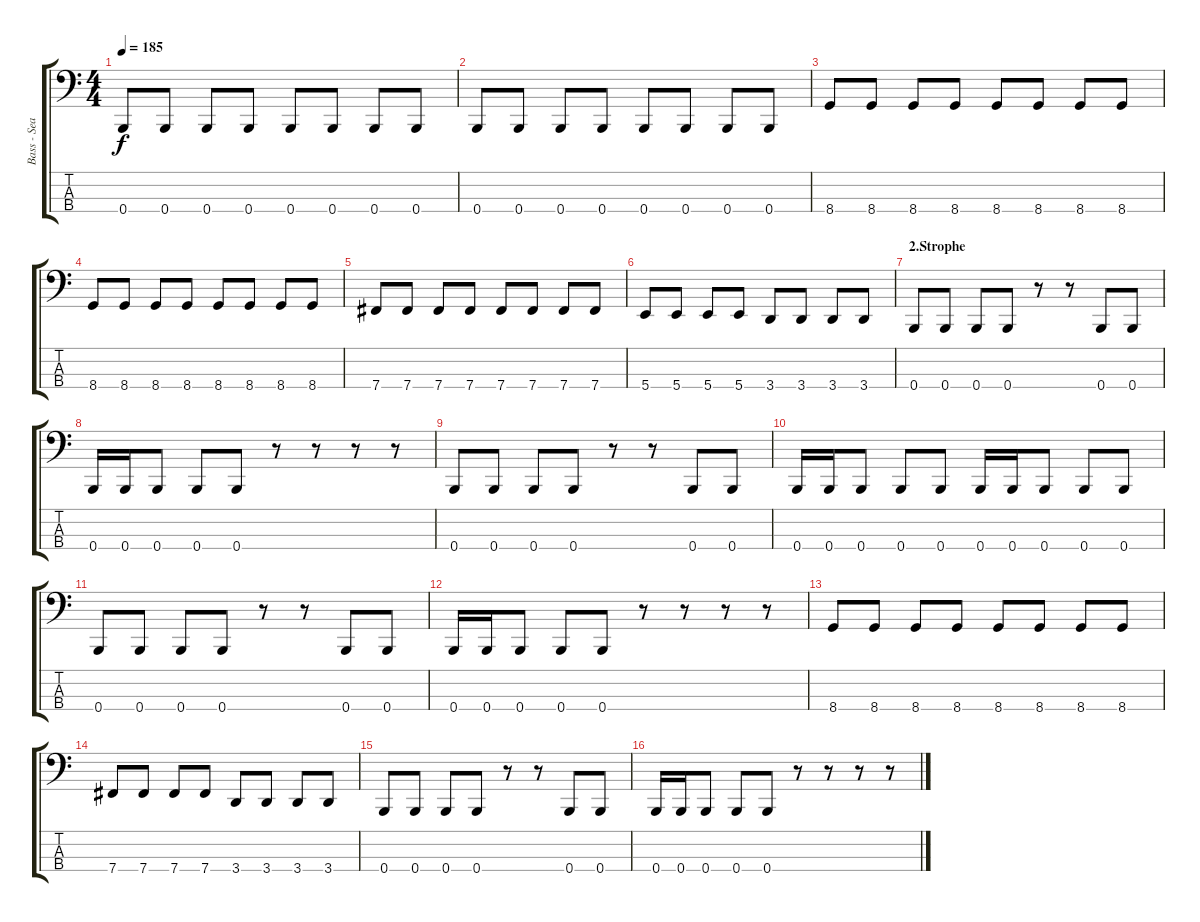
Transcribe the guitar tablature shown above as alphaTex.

\track ("Bass - Sean" "Bass - Sea") {instrument electricbasspick}
\staff {score tabs}
\tuning (E2 B1 Gb1 B0) {hide}
\ts (4 4)
\tempo 185
\clef f4
\ks c
0.4.8{dy f} 0.4.8 0.4.8 0.4.8 0.4.8 0.4.8 0.4.8 0.4.8 |
0.4.8 0.4.8 0.4.8 0.4.8 0.4.8 0.4.8 0.4.8 0.4.8 |
8.4.8 8.4.8 8.4.8 8.4.8 8.4.8 8.4.8 8.4.8 8.4.8 |
8.4.8 8.4.8 8.4.8 8.4.8 8.4.8 8.4.8 8.4.8 8.4.8 |
7.4.8 7.4.8 7.4.8 7.4.8 7.4.8 7.4.8 7.4.8 7.4.8 |
5.4.8 5.4.8 5.4.8 5.4.8 3.4.8 3.4.8 3.4.8 3.4.8 |
\section ("" "2.Strophe")
0.4.8 0.4.8 0.4.8 0.4.8 r.8 r.8 0.4.8 0.4.8 |
0.4.16 0.4.16 0.4.8 0.4.8 0.4.8 r.8 r.8 r.8 r.8 |
0.4.8 0.4.8 0.4.8 0.4.8 r.8 r.8 0.4.8 0.4.8 |
0.4.16 0.4.16 0.4.8 0.4.8 0.4.8 0.4.16 0.4.16 0.4.8 0.4.8 0.4.8 |
0.4.8 0.4.8 0.4.8 0.4.8 r.8 r.8 0.4.8 0.4.8 |
0.4.16 0.4.16 0.4.8 0.4.8 0.4.8 r.8 r.8 r.8 r.8 |
8.4.8 8.4.8 8.4.8 8.4.8 8.4.8 8.4.8 8.4.8 8.4.8 |
7.4.8 7.4.8 7.4.8 7.4.8 3.4.8 3.4.8 3.4.8 3.4.8 |
0.4.8 0.4.8 0.4.8 0.4.8 r.8 r.8 0.4.8 0.4.8 |
0.4.16 0.4.16 0.4.8 0.4.8 0.4.8 r.8 r.8 r.8 r.8
